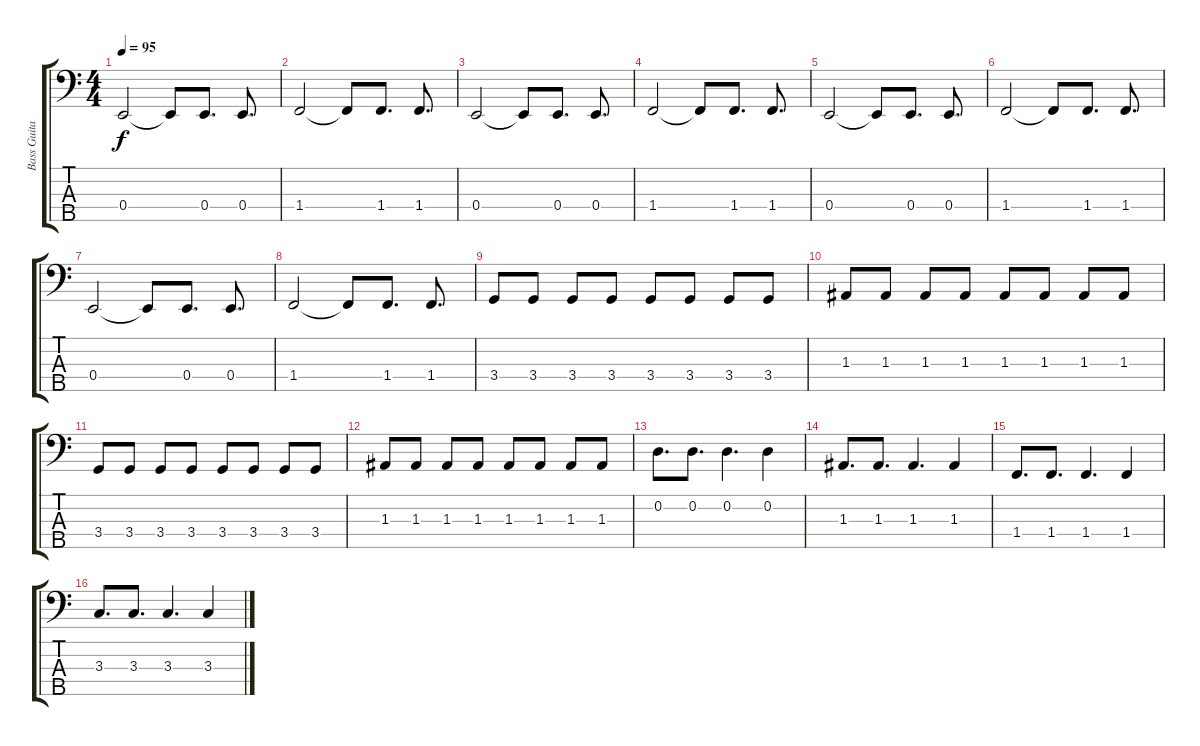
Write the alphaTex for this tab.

\track ("Bass Guitar" "Bass Guita") {instrument electricbassfinger}
\staff {score tabs}
\tuning (G2 D2 A1 E1 B0) {hide}
\ts (4 4)
\tempo 95
\clef f4
\ks c
0.4.2{dy f} 0.4{t}.8 0.4.8{d} 0.4.8{d} |
1.4.2 1.4{t}.8 1.4.8{d} 1.4.8{d} |
0.4.2 0.4{t}.8 0.4.8{d} 0.4.8{d} |
1.4.2 1.4{t}.8 1.4.8{d} 1.4.8{d} |
0.4.2 0.4{t}.8 0.4.8{d} 0.4.8{d} |
1.4.2 1.4{t}.8 1.4.8{d} 1.4.8{d} |
0.4.2 0.4{t}.8 0.4.8{d} 0.4.8{d} |
1.4.2 1.4{t}.8 1.4.8{d} 1.4.8{d} |
3.4.8 3.4.8 3.4.8 3.4.8 3.4.8 3.4.8 3.4.8 3.4.8 |
1.3.8 1.3.8 1.3.8 1.3.8 1.3.8 1.3.8 1.3.8 1.3.8 |
3.4.8 3.4.8 3.4.8 3.4.8 3.4.8 3.4.8 3.4.8 3.4.8 |
1.3.8 1.3.8 1.3.8 1.3.8 1.3.8 1.3.8 1.3.8 1.3.8 |
0.2.8{d} 0.2.8{d} 0.2.4{d} 0.2.4 |
1.3.8{d} 1.3.8{d} 1.3.4{d} 1.3.4 |
1.4.8{d} 1.4.8{d} 1.4.4{d} 1.4.4 |
3.3.8{d} 3.3.8{d} 3.3.4{d} 3.3.4
